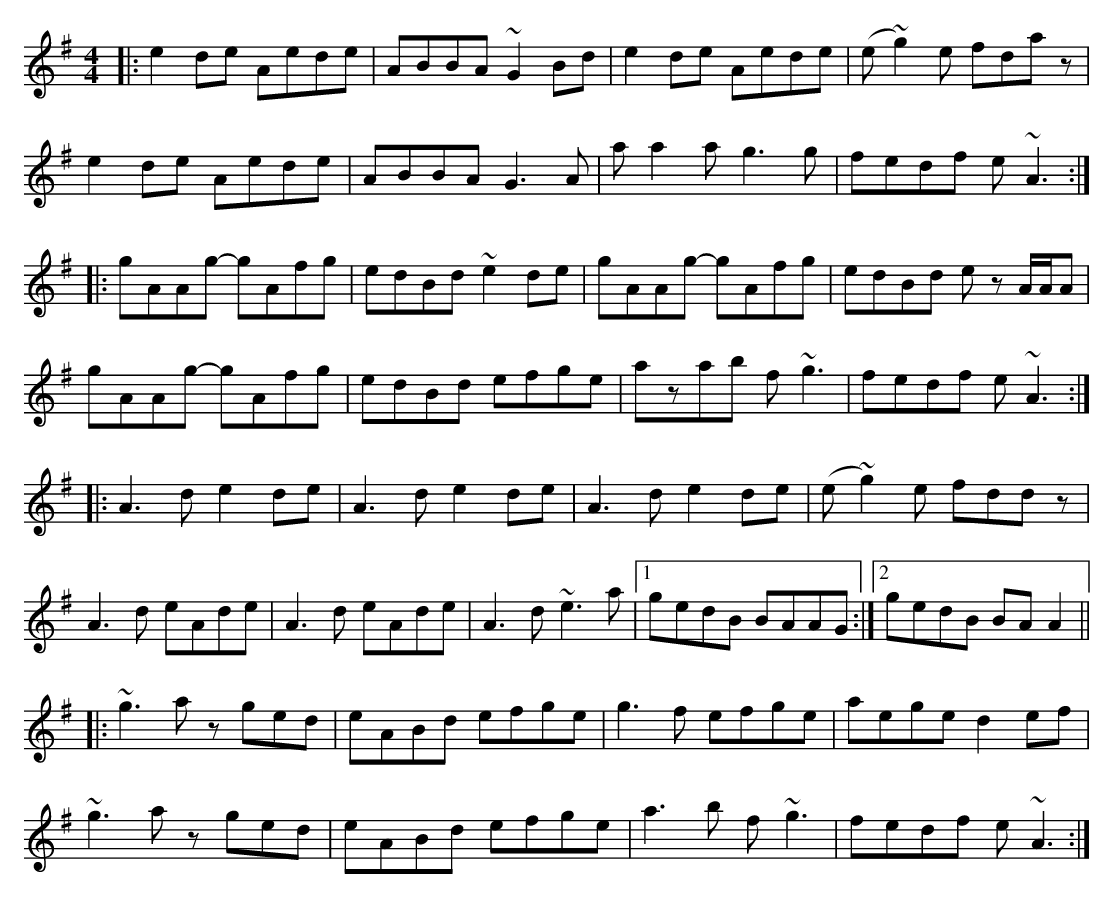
X:1
M:4/4
K:Ador
|:e2de Aede|ABBA ~G2Bd|e2de Aede|(e~g2)e fdaz|
e2de Aede|ABBA G3A|aa2a g3g|fedf e~A3:|
|:gAAg- gAfg|edBd ~e2de|gAAg- gAfg|edBd ez A/A/A|
gAAg- gAfg|edBd efge|azab f~g3|fedf e~A3:|
|:A3d e2de|A3d e2de|A3d e2de|(e~g2)e fddz|
A3d eAde|A3d eAde|A3d ~e3a|1 gedB BAAG:|2 gedB BAA2||
|:~g3a zged|eABd efge|g3f efge|aege d2ef|
~g3a zged|eABd efge|a3b f~g3|fedf e~A3:|
